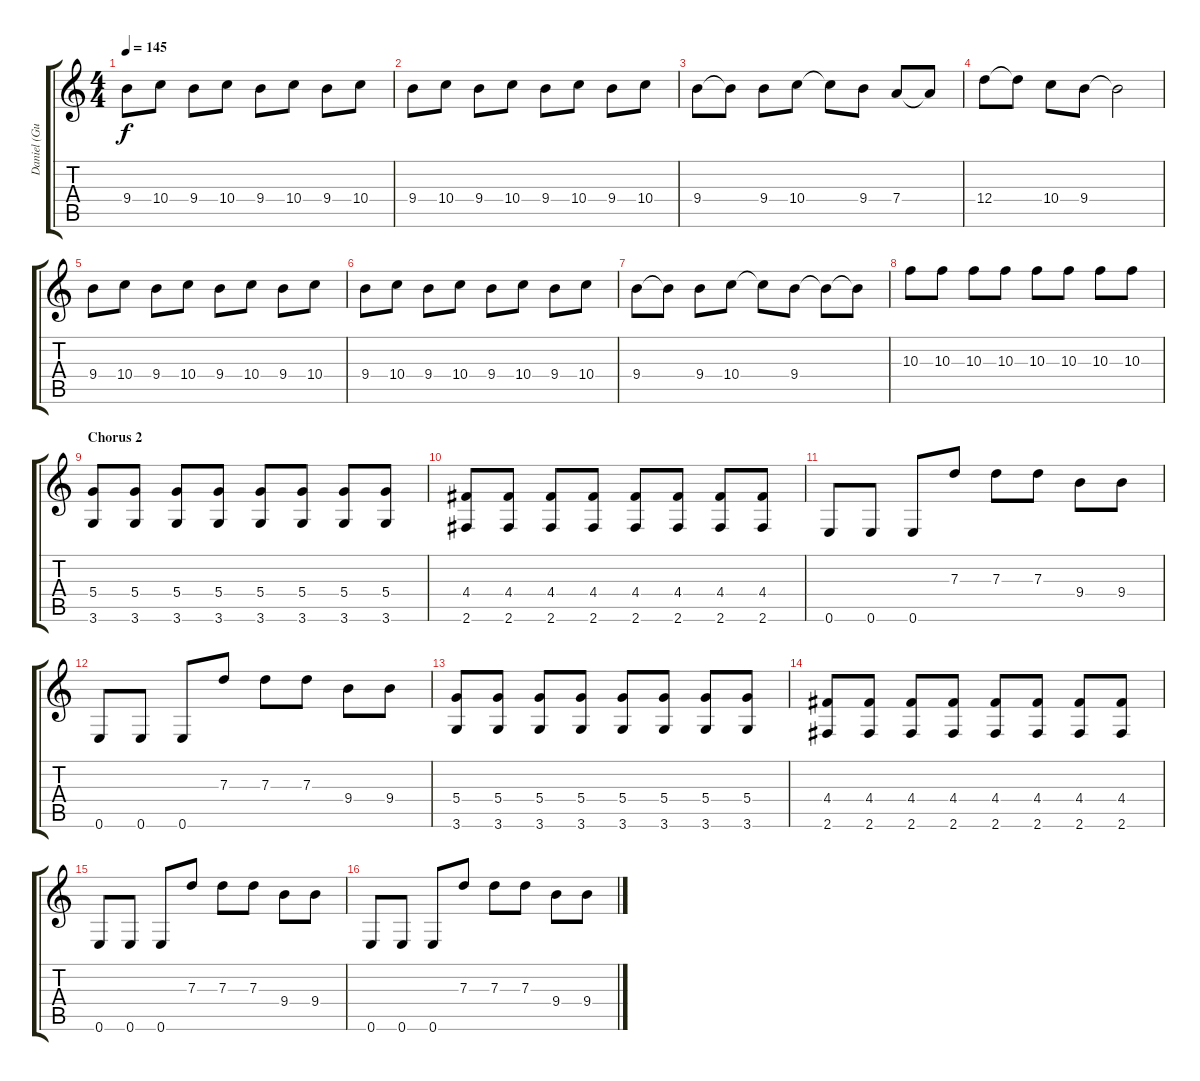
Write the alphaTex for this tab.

\track ("Daniel (Guitar)" "Daniel (Gu") {instrument distortionguitar}
\staff {score tabs}
\tuning (E4 B3 G3 D3 A2 E2) {hide}
\ts (4 4)
\tempo 145
\clef g2
\ks c
9.4.8{dy f} 10.4.8 9.4.8 10.4.8 9.4.8 10.4.8 9.4.8 10.4.8 |
9.4.8 10.4.8 9.4.8 10.4.8 9.4.8 10.4.8 9.4.8 10.4.8 |
9.4.8 9.4{t}.8 9.4.8 10.4.8 10.4{t}.8 9.4.8 7.4.8 7.4{t}.8 |
12.4.8 12.4{t}.8 10.4.8 9.4.8 9.4{t}.2 |
9.4.8 10.4.8 9.4.8 10.4.8 9.4.8 10.4.8 9.4.8 10.4.8 |
9.4.8 10.4.8 9.4.8 10.4.8 9.4.8 10.4.8 9.4.8 10.4.8 |
9.4.8 9.4{t}.8 9.4.8 10.4.8 10.4{t}.8 9.4.8 9.4{t}.8 9.4{t}.8 |
10.3.8 10.3.8 10.3.8 10.3.8 10.3.8 10.3.8 10.3.8 10.3.8 |
\section ("" "Chorus 2")
(5.4 3.6).8 (5.4 3.6).8 (5.4 3.6).8 (5.4 3.6).8 (5.4 3.6).8 (5.4 3.6).8 (5.4 3.6).8 (5.4 3.6).8 |
(4.4 2.6).8 (4.4 2.6).8 (4.4 2.6).8 (4.4 2.6).8 (4.4 2.6).8 (4.4 2.6).8 (4.4 2.6).8 (4.4 2.6).8 |
0.6.8 0.6.8 0.6.8 7.3.8 7.3.8 7.3.8 9.4.8 9.4.8 |
0.6.8 0.6.8 0.6.8 7.3.8 7.3.8 7.3.8 9.4.8 9.4.8 |
(5.4 3.6).8 (5.4 3.6).8 (5.4 3.6).8 (5.4 3.6).8 (5.4 3.6).8 (5.4 3.6).8 (5.4 3.6).8 (5.4 3.6).8 |
(4.4 2.6).8 (4.4 2.6).8 (4.4 2.6).8 (4.4 2.6).8 (4.4 2.6).8 (4.4 2.6).8 (4.4 2.6).8 (4.4 2.6).8 |
0.6.8 0.6.8 0.6.8 7.3.8 7.3.8 7.3.8 9.4.8 9.4.8 |
0.6.8 0.6.8 0.6.8 7.3.8 7.3.8 7.3.8 9.4.8 9.4.8
